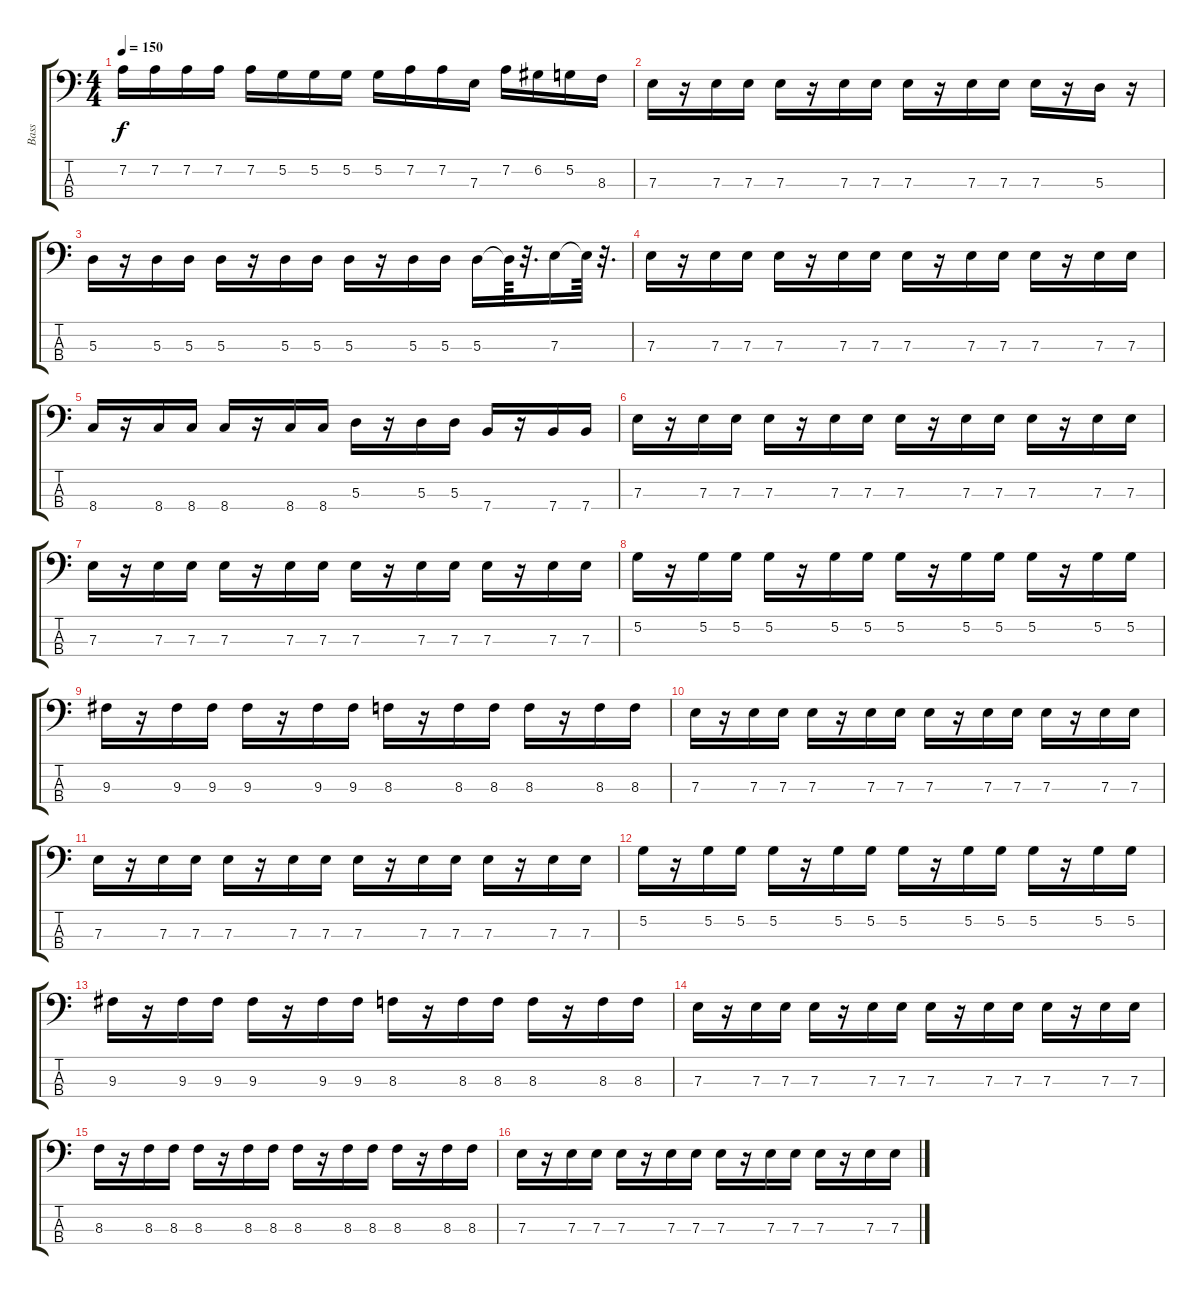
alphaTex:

\track ("Bass" "Bass") {instrument electricbassfinger}
\staff {score tabs}
\tuning (G2 D2 A1 E1) {hide}
\ts (4 4)
\tempo 150
\clef f4
\ks c
7.2.16{dy f} 7.2.16 7.2.16 7.2.16 7.2.16 5.2.16 5.2.16 5.2.16 5.2.16 7.2.16 7.2.16 7.3.16 7.2.16 6.2.16 5.2.16 8.3.16 |
7.3.16 r.16 7.3.16 7.3.16 7.3.16 r.16 7.3.16 7.3.16 7.3.16 r.16 7.3.16 7.3.16 7.3.16 r.16 5.3.16 r.16 |
5.3.16 r.16 5.3.16 5.3.16 5.3.16 r.16 5.3.16 5.3.16 5.3.16 r.16 5.3.16 5.3.16 5.3.16 5.3{t}.64 r.32{d} 7.3.16 7.3{t}.64 r.32{d} |
7.3.16 r.16 7.3.16 7.3.16 7.3.16 r.16 7.3.16 7.3.16 7.3.16 r.16 7.3.16 7.3.16 7.3.16 r.16 7.3.16 7.3.16 |
8.4.16 r.16 8.4.16 8.4.16 8.4.16 r.16 8.4.16 8.4.16 5.3.16 r.16 5.3.16 5.3.16 7.4.16 r.16 7.4.16 7.4.16 |
7.3.16 r.16 7.3.16 7.3.16 7.3.16 r.16 7.3.16 7.3.16 7.3.16 r.16 7.3.16 7.3.16 7.3.16 r.16 7.3.16 7.3.16 |
7.3.16 r.16 7.3.16 7.3.16 7.3.16 r.16 7.3.16 7.3.16 7.3.16 r.16 7.3.16 7.3.16 7.3.16 r.16 7.3.16 7.3.16 |
5.2.16 r.16 5.2.16 5.2.16 5.2.16 r.16 5.2.16 5.2.16 5.2.16 r.16 5.2.16 5.2.16 5.2.16 r.16 5.2.16 5.2.16 |
9.3.16 r.16 9.3.16 9.3.16 9.3.16 r.16 9.3.16 9.3.16 8.3.16 r.16 8.3.16 8.3.16 8.3.16 r.16 8.3.16 8.3.16 |
7.3.16 r.16 7.3.16 7.3.16 7.3.16 r.16 7.3.16 7.3.16 7.3.16 r.16 7.3.16 7.3.16 7.3.16 r.16 7.3.16 7.3.16 |
7.3.16 r.16 7.3.16 7.3.16 7.3.16 r.16 7.3.16 7.3.16 7.3.16 r.16 7.3.16 7.3.16 7.3.16 r.16 7.3.16 7.3.16 |
5.2.16 r.16 5.2.16 5.2.16 5.2.16 r.16 5.2.16 5.2.16 5.2.16 r.16 5.2.16 5.2.16 5.2.16 r.16 5.2.16 5.2.16 |
9.3.16 r.16 9.3.16 9.3.16 9.3.16 r.16 9.3.16 9.3.16 8.3.16 r.16 8.3.16 8.3.16 8.3.16 r.16 8.3.16 8.3.16 |
7.3.16 r.16 7.3.16 7.3.16 7.3.16 r.16 7.3.16 7.3.16 7.3.16 r.16 7.3.16 7.3.16 7.3.16 r.16 7.3.16 7.3.16 |
8.3.16 r.16 8.3.16 8.3.16 8.3.16 r.16 8.3.16 8.3.16 8.3.16 r.16 8.3.16 8.3.16 8.3.16 r.16 8.3.16 8.3.16 |
7.3.16 r.16 7.3.16 7.3.16 7.3.16 r.16 7.3.16 7.3.16 7.3.16 r.16 7.3.16 7.3.16 7.3.16 r.16 7.3.16 7.3.16
